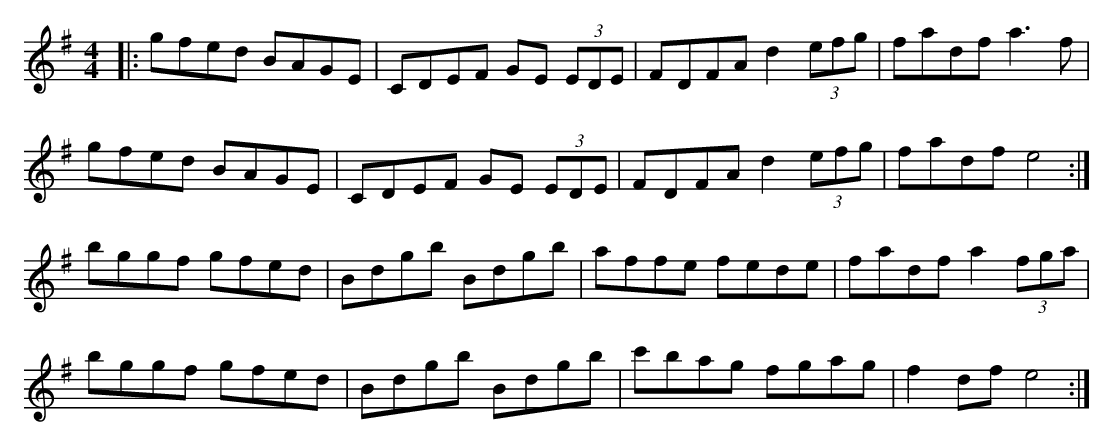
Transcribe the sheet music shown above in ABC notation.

X:1
M:4/4
K:Emin
|:gfed BAGE|CDEF GE (3EDE|FDFA d2 (3efg|fadf a3 f|
gfed BAGE|CDEF GE (3EDE|FDFA d2 (3efg|fadf e4:|
bggf gfed|Bdgb Bdgb|affe fede|fadf a2 (3fga|
bggf gfed|Bdgb Bdgb|c'bag fgag|f2 df e4:|
